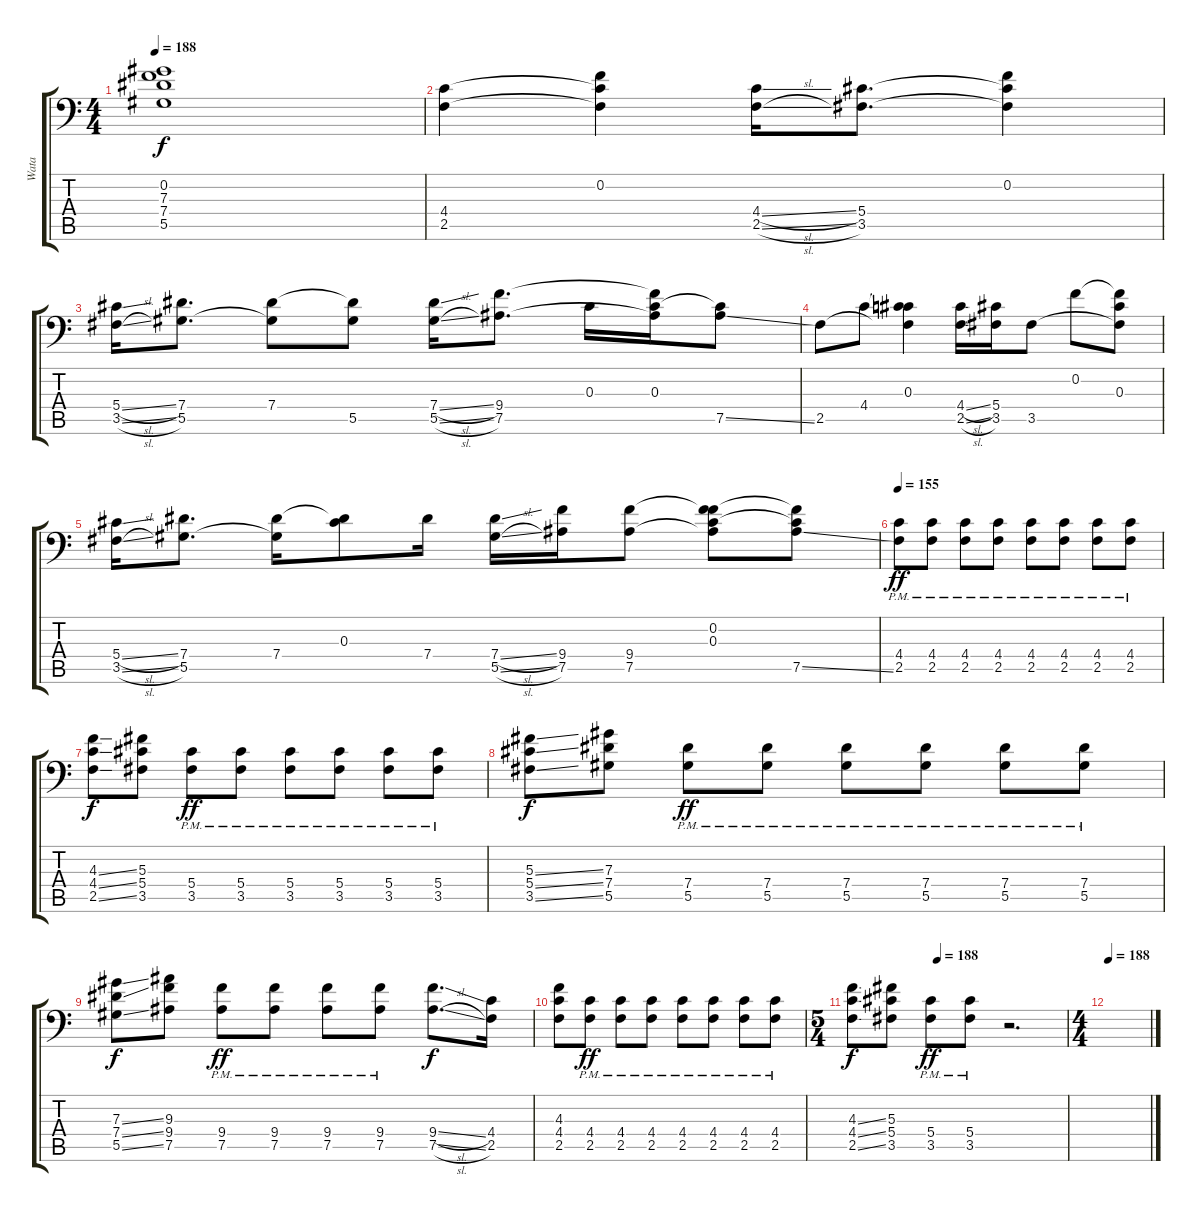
\track ("Wata" "Wata") {instrument overdrivenguitar}
\staff {score tabs}
\tuning (Bb3 F3 Db3 Ab2 Eb2 Bb1) {hide}
\ts (4 4)
\tempo 188
\clef f4
\ks c
(0.2{t} 7.3{t} 7.4{t} 5.5{t}).1{dy f} |
(4.4 2.5).4 (0.2 4.4{t} 2.5{t}).4 (4.4{sl} 2.5{sl}).16 (5.4 3.5).8{d} (0.2 5.4{t} 3.5{t}).4 |
(5.4{sl} 3.5{sl}).16 (7.4 5.5).8{d} (7.4 5.5{t}).8 (7.4{t} 5.5).8 (7.4{sl} 5.5{sl}).16 (9.4 7.5).8{d} 0.3.16 (0.3 9.4{t} 7.5{t}).16 (0.3{t} 7.5{ss}).8 |
2.5.8 4.4.8 (0.3 4.4{t} 2.5{t}).4 (4.4{sl} 2.5{sl}).16 (5.4 3.5).16 3.5.8 0.2.8 (0.2{t} 0.3 3.5{t}).8 |
(5.4{sl} 3.5{sl}).16 (7.4 5.5).8{d} (7.4 5.5{t}).16 (0.3 7.4{t}).8 7.4.16 (7.4{sl} 5.5{sl}).16 (9.4 7.5).16 (9.4 7.5).8 (0.2 0.3 9.4{t} 7.5{t}).8 (0.2{t} 0.3{t} 7.5{ss}).8 |
\tempo 155
(4.4{pm} 2.5{pm}).8{dy ff} (4.4{pm} 2.5{pm}).8 (4.4{pm} 2.5{pm}).8 (4.4{pm} 2.5{pm}).8 (4.4{pm} 2.5{pm}).8 (4.4{pm} 2.5{pm}).8 (4.4{pm} 2.5{pm}).8 (4.4{pm} 2.5{pm}).8 |
(4.3{ss} 4.4{ss} 2.5{ss}).8{dy f} (5.3 5.4 3.5).8 (5.4{pm} 3.5{pm}).8{dy ff} (5.4{pm} 3.5{pm}).8 (5.4{pm} 3.5{pm}).8 (5.4{pm} 3.5{pm}).8 (5.4{pm} 3.5{pm}).8 (5.4{pm} 3.5{pm}).8 |
(5.3{ss} 5.4{ss} 3.5{ss}).8{dy f} (7.3 7.4 5.5).8 (7.4{pm} 5.5{pm}).8{dy ff} (7.4{pm} 5.5{pm}).8 (7.4{pm} 5.5{pm}).8 (7.4{pm} 5.5{pm}).8 (7.4{pm} 5.5{pm}).8 (7.4{pm} 5.5{pm}).8 |
(7.3{ss} 7.4{ss} 5.5{ss}).8{dy f} (9.3 9.4 7.5).8 (9.4{pm} 7.5{pm}).8{dy ff} (9.4{pm} 7.5{pm}).8 (9.4{pm} 7.5{pm}).8 (9.4{pm} 7.5{pm}).8 (9.4{sl} 7.5{sl}).8{d dy f} (4.4 2.5).16 |
(4.3 4.4 2.5).8 (4.4{pm} 2.5{pm}).8{dy ff} (4.4{pm} 2.5{pm}).8 (4.4{pm} 2.5{pm}).8 (4.4{pm} 2.5{pm}).8 (4.4{pm} 2.5{pm}).8 (4.4{pm} 2.5{pm}).8 (4.4{pm} 2.5{pm}).8 |
\ts (5 4)
\tempo (188 0.4)
(4.3{ss} 4.4{ss} 2.5{ss}).8{dy f} (5.3 5.4 3.5).8 (5.4{pm} 3.5{pm}).8{dy ff} (5.4{pm} 3.5{pm}).8 r.2{d} |
\ts (4 4)
\tempo 188
